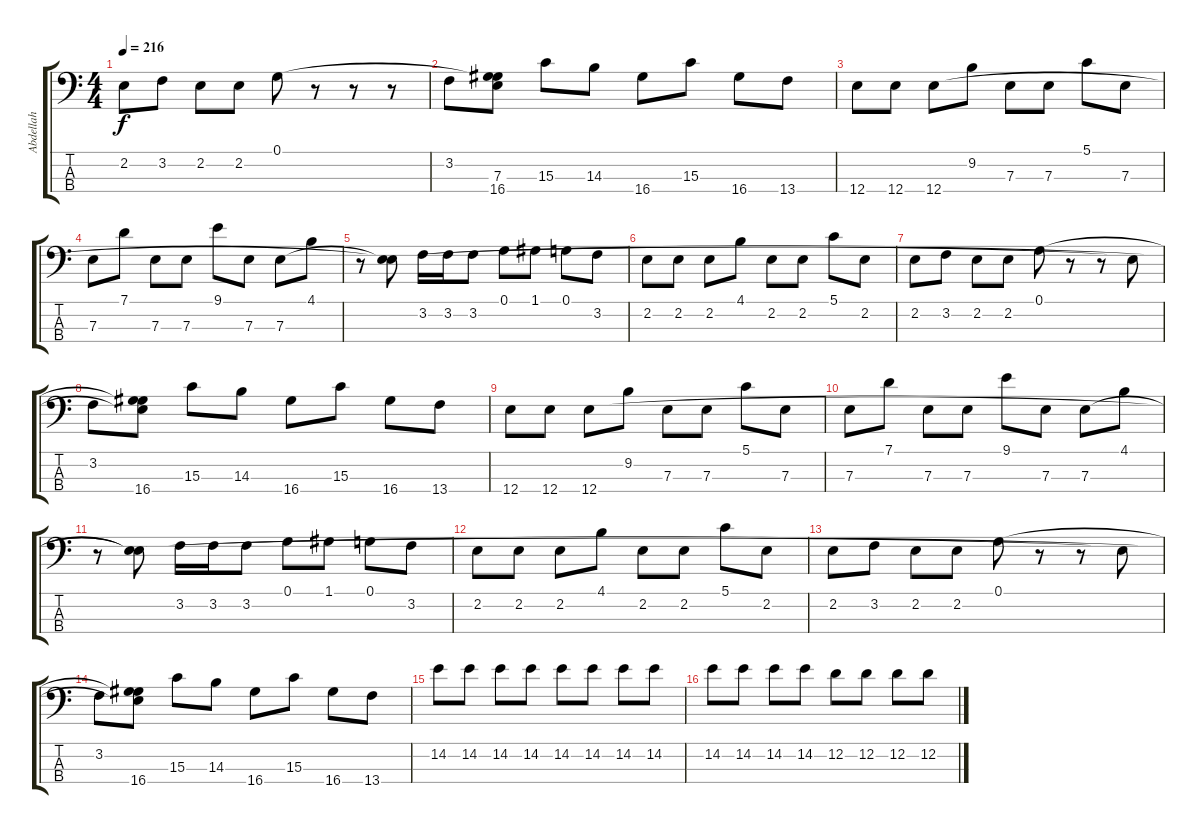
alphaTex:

\track ("Abdellah" "Abdellah") {instrument fretlessbass}
\staff {score tabs}
\tuning (G2 D2 A1 E1) {hide}
\ts (4 4)
\tempo 216
\clef f4
\ks c
2.2.8{dy f} 3.2.8 2.2.8 2.2.8 0.1.8 r.8 r.8 r.8 |
3.2.8 (0.1{t} 7.3{t} 16.4).8 15.3.8 14.3.8 16.4.8 15.3.8 16.4.8 13.4.8 |
12.4.8 12.4.8 12.4.8 9.2.8 7.3.8 7.3.8 5.1.8 7.3.8 |
7.3.8 7.1.8 7.3.8 7.3.8 9.1.8 7.3.8 7.3.8 4.1.8 |
r.8 (7.3{t} 12.4{t}).8 3.2.16 3.2.16 3.2.8 0.1.8 1.1.8 0.1.8 3.2.8 |
2.2.8 2.2.8 2.2.8 4.1.8 2.2.8 2.2.8 5.1.8 2.2.8 |
2.2.8 3.2.8 2.2.8 2.2.8 0.1.8 r.8 r.8 12.4{t}.8 |
3.2.8 (0.1{t} 7.3{t} 16.4).8 15.3.8 14.3.8 16.4.8 15.3.8 16.4.8 13.4.8 |
12.4.8 12.4.8 12.4.8 9.2.8 7.3.8 7.3.8 5.1.8 7.3.8 |
7.3.8 7.1.8 7.3.8 7.3.8 9.1.8 7.3.8 7.3.8 4.1.8 |
r.8 (7.3{t} 12.4{t}).8 3.2.16 3.2.16 3.2.8 0.1.8 1.1.8 0.1.8 3.2.8 |
2.2.8 2.2.8 2.2.8 4.1.8 2.2.8 2.2.8 5.1.8 2.2.8 |
2.2.8 3.2.8 2.2.8 2.2.8 0.1.8 r.8 r.8 12.4{t}.8 |
3.2.8 (0.1{t} 7.3{t} 16.4).8 15.3.8 14.3.8 16.4.8 15.3.8 16.4.8 13.4.8 |
14.2.8 14.2.8 14.2.8 14.2.8 14.2.8 14.2.8 14.2.8 14.2.8 |
14.2.8 14.2.8 14.2.8 14.2.8 12.2.8 12.2.8 12.2.8 12.2.8
